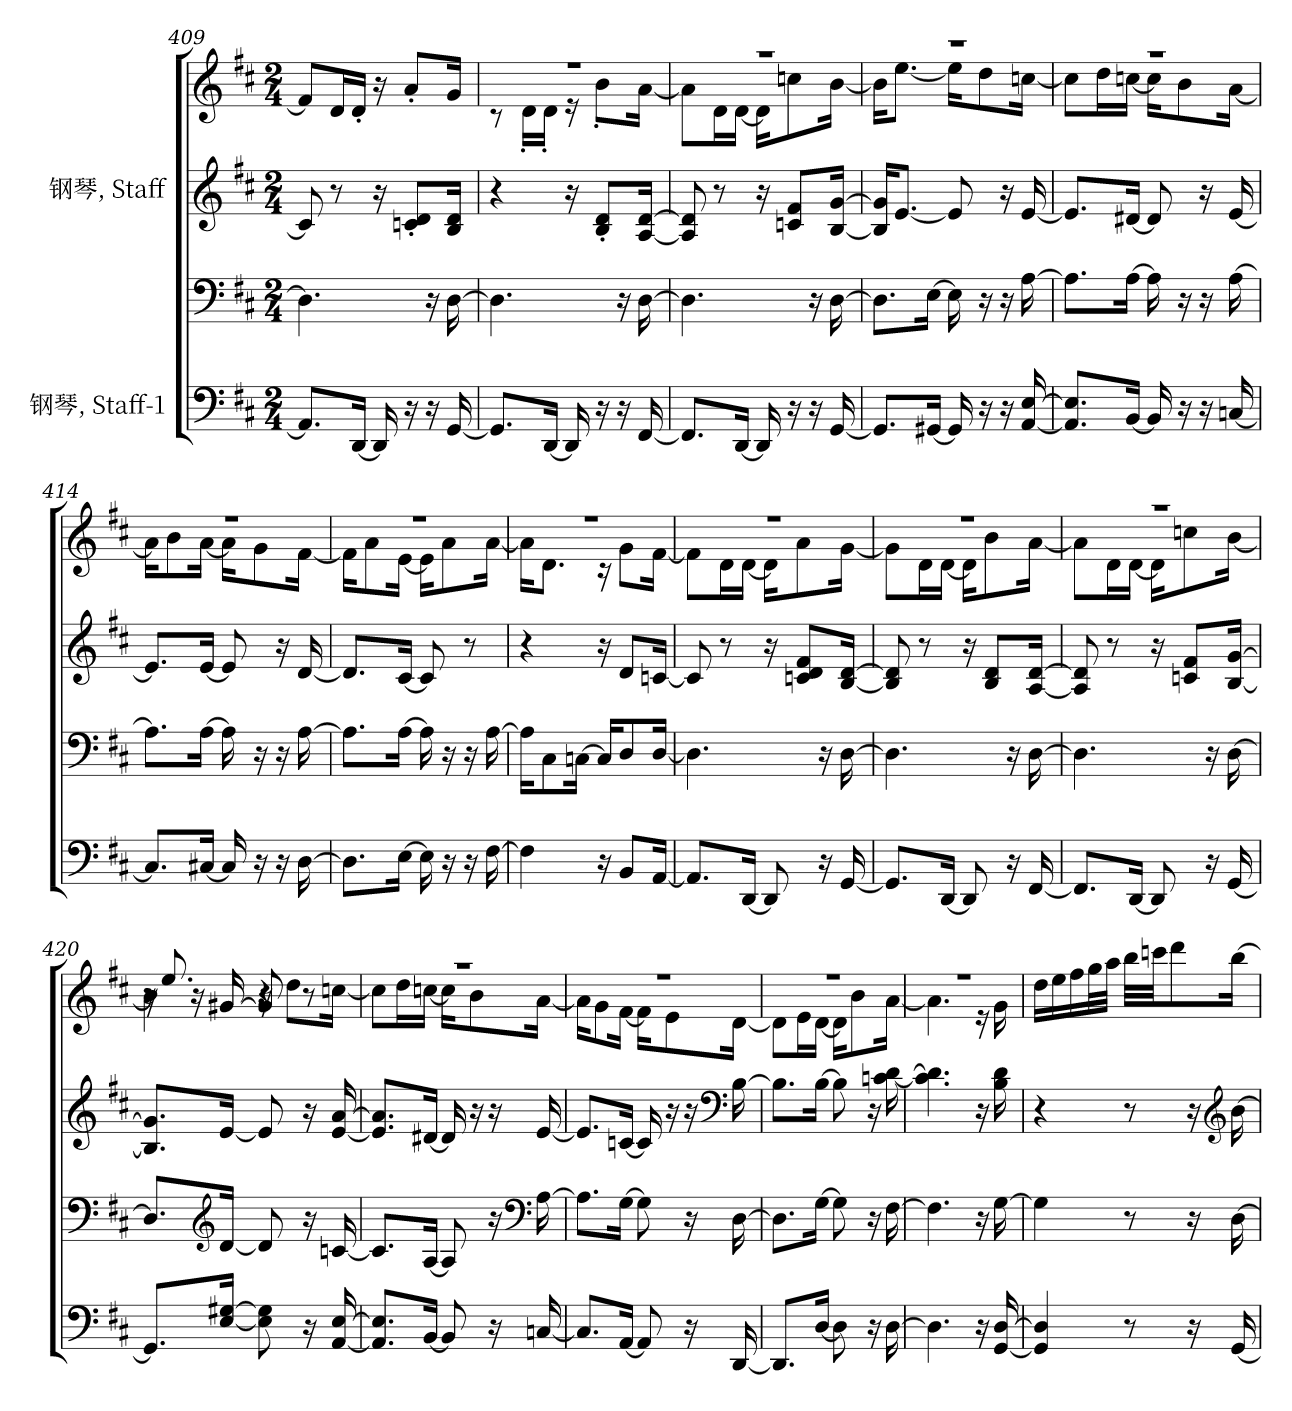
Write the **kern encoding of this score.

**kern	**kern	**kern	**kern
*part2	*part2	*part1	*part1
*staff4	*staff3	*staff2	*staff1
*I"钢琴, Staff-1	*	*I"钢琴, Staff	*
*clefF4	*clefF4	*clefG2	*clefG2
*k[f#c#]	*k[f#c#]	*k[f#c#]	*k[f#c#]
*M2/4	*M2/4	*M2/4	*M2/4
=409	=409	=409	=409
8.AA/L]	4.D\]	8c/]	8f#/L]
.	.	8r	16d/L
[16DD/Jk	.	.	16d'/JJ
16DD/]	.	16r	16r
16r	.	8cn/' 8d/'L	8a'/L
16r	16r	.	.
[16GG/	[16D\	16B/ 16d/Jk	16g/Jk
=410	=410	=410	=410
*	*	*	*^
8.GG/L]	4.D\]	4r	2r	8r
.	.	.	.	16d'\LL
[16DD/Jk	.	.	.	16d'\JJ
16DD/]	.	16r	.	16r
16r	.	8B/' 8d/'L	.	8b'\L
16r	16r	.	.	.
[16FF#/	[16D\	[16A/ [16d/Jk	.	[16a\Jk
=411	=411	=411	=411	=411
8.FF#/L]	4.D\]	8A/] 8d/]	2r	8a\L]
.	.	8r	.	16d\L
[16DD/Jk	.	.	.	[16d\JJ
16DD/]	.	16r	.	16d\KL]
16r	.	8cn/ 8f#/L	.	8ccn\
16r	16r	.	.	.
[16GG/	[16D\	[16B/ [16g/Jk	.	[16b\Jk
!!LO:LB:g=z	!!
=412	=412	=412	=412	=412
8.GG/L]	8.D\L]	16B/] 16g/]KL	2r	16b\KL]
.	.	[8.e/J	.	[8.ee\J
[16GG#X/Jk	[16E\Jk	.	.	.
16GG#/]	16E\]	8e/]	.	16ee\KL]
16r	16r	.	.	8dd\
16r	16r	16r	.	.
[16AA/ [16E/	[16A\	[16e/	.	[16ccn\Jk
=413	=413	=413	=413	=413
8.AA/] 8.E/]L	8.A\L]	8.e/L]	2r	8cc\L]
.	.	.	.	16dd\L
[16BB/Jk	[16A\Jk	[16d#X/Jk	.	[16ccn\JJ
16BB/]	16A\]	8d#/]	.	16cc\KL]
16r	16r	.	.	8b\
16r	16r	16r	.	.
[16Cn/	[16A\	[16e/	.	[16a\Jk
=414	=414	=414	=414	=414
8.C/L]	8.A\L]	8.e/L]	2r	16a\KL]
.	.	.	.	8b\
[16C#X/Jk	[16A\Jk	[16e/Jk	.	[16a\Jk
16C#/]	16A\]	8e/]	.	16a\KL]
16r	16r	.	.	8g\
16r	16r	16r	.	.
[16D\	[16A\	[16d/	.	[16f#\Jk
=415	=415	=415	=415	=415
8.D\L]	8.A\L]	8.d/L]	2r	16f#\KL]
.	.	.	.	8a\
[16E\Jk	[16A\Jk	[16c#/Jk	.	[16e\Jk
16E\]	16A\]	8c#/]	.	16e\KL]
16r	16r	.	.	8a\
16r	16r	8r	.	.
[16F#\	[16A\	.	.	[16a\Jk
!!LO:PB:g=z	!!
=416	=416	=416	=416	=416
4F#\]	16A\KL]	4r	2r	16a\KL]
.	8C#\	.	.	8.d\J
.	[16Cn\Jk	.	.	.
16r	16C/KL]	16r	.	16r
8BB/L	8D/	8d/L	.	8g\L
[16AA/Jk	[16D/Jk	[16cn/Jk	.	[16f#\Jk
=417	=417	=417	=417	=417
8.AA/L]	4.D\]	8c/]	2r	8f#\L]
.	.	8r	.	16d\L
[16DD/Jk	.	.	.	[16d\JJ
8DD/]	.	16r	.	16d\KL]
.	.	8cn/ 8d/ 8f#/L	.	8a\
16r	16r	.	.	.
[16GG/	[16D\	[16B/ [16d/Jk	.	[16g\Jk
=418	=418	=418	=418	=418
8.GG/L]	4.D\]	8B/] 8d/]	2r	8g\L]
.	.	8r	.	16d\L
[16DD/Jk	.	.	.	[16d\JJ
8DD/]	.	16r	.	16d\KL]
.	.	8B/ 8d/L	.	8b\
16r	16r	.	.	.
[16FF#/	[16D\	[16A/ [16d/Jk	.	[16a\Jk
=419	=419	=419	=419	=419
8.FF#/L]	4.D\]	8A/] 8d/]	2r	8a\L]
.	.	8r	.	16d\L
[16DD/Jk	.	.	.	[16d\JJ
8DD/]	.	16r	.	16d\KL]
.	.	8cn/ 8f#/L	.	8ccn\
16r	16r	.	.	.
[16GG/	[16D\	[16B/ [16g/Jk	.	[16b\Jk
!!LO:LB:g=z
=420	=420	=420	=420	=420
*	*	*	*	*^
8.GG/L]	8.D/L]	8.B/] 8.g/]L	16r	4b\]	8r
.	.	.	8.ee/	.	.
.	.	.	.	.	16r
*	*clefG2	*	*	*	*
[16E/ [16G#X/Jk	[16d/Jk	[16e/Jk	.	.	[16g#X/
8E\] 8G#\]	8d/]	8e/]	4r	16r	8g#/]
.	.	.	.	8dd\L	.
16r	16r	16r	.	.	8r
[16AA/ [16E/	[16cn/	[16e/ [16a/	.	[16ccn\Jk	.
*	*	*	*	*v	*v
=421	=421	=421	=421	=421
8.AA/] 8.E/]L	8.c/L]	8.e/] 8.a/]L	2r	8cc\L]
.	.	.	.	16dd\L
[16BB/Jk	[16A/Jk	[16d#X/Jk	.	[16ccn\JJ
8BB/]	8A/]	16d#/]	.	16cc\KL]
.	.	16r	.	8b\
16r	16r	16r	.	.
*	*clefF4	*	*	*
[16Cn/	[16A\	[16e/	.	[16a\Jk
=422	=422	=422	=422	=422
8.C/L]	8.A\L]	8.e/L]	2r	16a\KL]
.	.	.	.	8g\
[16AA/Jk	[16G\Jk	[16cn/Jk	.	[16f#\Jk
8AA/]	8G\]	16c/]	.	16f#\KL]
.	.	16r	.	8e\
16r	16r	16r	.	.
*	*	*clefF4	*	*
[16DD/	[16D\	[16B\	.	[16d\Jk
!!LO:LB:g=z	!!
=423	=423	=423	=423	=423
8.DD/L]	8.D\L]	8.B\L]	2r	8d\L]
.	.	.	.	16e\L
[16D/Jk	[16G\Jk	[16B\Jk	.	[16d\JJ
8D\]	8G\]	8B\]	.	16d\KL]
.	.	.	.	8b\
16r	16r	16r	.	.
[16D\	[16F#\	[16cn\ [16d\	.	[16a\Jk
=424	=424	=424	=424	=424
4.D\]	4.F#\]	4.c\] 4.d\]	2r	4.a\]
16r	16r	16r	.	16r
[16GG/ [16D/	[16G\	16B\ 16d\	.	16g\
*	*	*	*v	*v
=425	=425	=425	=425
4GG/] 4D/]	4G\]	4r	16dd\LL
.	.	.	16ee\
.	.	.	16ff#\
.	.	.	32gg\L
.	.	.	32aa\JJJ
8r	8r	8r	32bb\LLL
.	.	.	32cccn\JJ
.	.	.	8ddd\
16r	16r	16r	.
*	*	*clefG2	*
[16GG/	[16D\	[16b\	[16bb\Jk
=	=	=	=
*-	*-	*-	*-
